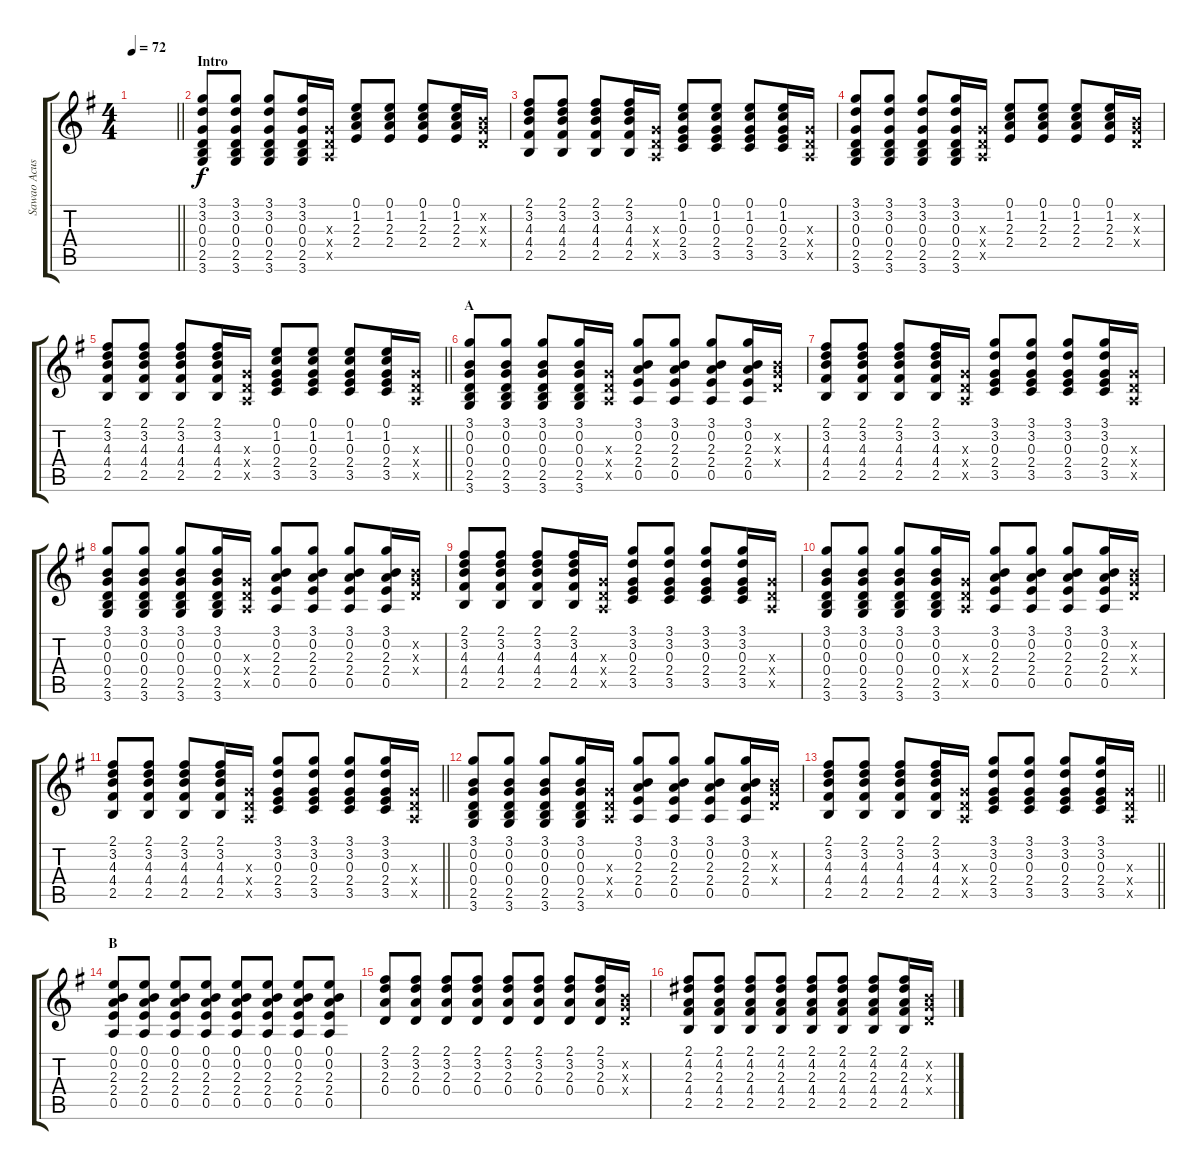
\track ("Sawao Acustic" "Sawao Acus") {instrument acousticguitarsteel}
\staff {score tabs}
\tuning (E4 B3 G3 D3 A2 E2) {hide}
\ts (4 4)
\tempo 72
\clef g2
\barLineRight lightlight
\ks g
|
\section ("" "Intro")
(3.1 3.2 0.3 0.4 2.5 3.6).8 (3.1 3.2 0.3 0.4 2.5 3.6).8 (3.1 3.2 0.3 0.4 2.5 3.6).8 (3.1 3.2 0.3 0.4 2.5 3.6).16 (0.3{x} 0.4{x} 0.5{x}).16 (0.1 1.2 2.3 2.4).8 (0.1 1.2 2.3 2.4).8 (0.1 1.2 2.3 2.4).8 (0.1 1.2 2.3 2.4).16 (0.2{x} 0.3{x} 0.4{x}).16 |
(2.1 3.2 4.3 4.4 2.5).8 (2.1 3.2 4.3 4.4 2.5).8 (2.1 3.2 4.3 4.4 2.5).8 (2.1 3.2 4.3 4.4 2.5).16 (0.3{x} 0.4{x} 0.5{x}).16 (0.1 1.2 0.3 2.4 3.5).8 (0.1 1.2 0.3 2.4 3.5).8 (0.1 1.2 0.3 2.4 3.5).8 (0.1 1.2 0.3 2.4 3.5).16 (0.3{x} 0.4{x} 0.5{x}).16 |
(3.1 3.2 0.3 0.4 2.5 3.6).8 (3.1 3.2 0.3 0.4 2.5 3.6).8 (3.1 3.2 0.3 0.4 2.5 3.6).8 (3.1 3.2 0.3 0.4 2.5 3.6).16 (0.3{x} 0.4{x} 0.5{x}).16 (0.1 1.2 2.3 2.4).8 (0.1 1.2 2.3 2.4).8 (0.1 1.2 2.3 2.4).8 (0.1 1.2 2.3 2.4).16 (0.2{x} 0.3{x} 0.4{x}).16 |
\barLineRight lightlight
(2.1 3.2 4.3 4.4 2.5).8 (2.1 3.2 4.3 4.4 2.5).8 (2.1 3.2 4.3 4.4 2.5).8 (2.1 3.2 4.3 4.4 2.5).16 (0.3{x} 0.4{x} 0.5{x}).16 (0.1 1.2 0.3 2.4 3.5).8 (0.1 1.2 0.3 2.4 3.5).8 (0.1 1.2 0.3 2.4 3.5).8 (0.1 1.2 0.3 2.4 3.5).16 (0.3{x} 0.4{x} 0.5{x}).16 |
\section ("" "A")
(3.1 0.2 0.3 0.4 2.5 3.6).8 (3.1 0.2 0.3 0.4 2.5 3.6).8 (3.1 0.2 0.3 0.4 2.5 3.6).8 (3.1 0.2 0.3 0.4 2.5 3.6).16 (0.3{x} 0.4{x} 0.5{x}).16 (3.1 0.2 2.3 2.4 0.5).8 (3.1 0.2 2.3 2.4 0.5).8 (3.1 0.2 2.3 2.4 0.5).8 (3.1 0.2 2.3 2.4 0.5).16 (0.2{x} 0.3{x} 0.4{x}).16 |
(2.1 3.2 4.3 4.4 2.5).8 (2.1 3.2 4.3 4.4 2.5).8 (2.1 3.2 4.3 4.4 2.5).8 (2.1 3.2 4.3 4.4 2.5).16 (0.3{x} 0.4{x} 0.5{x}).16 (3.1 3.2 0.3 2.4 3.5).8 (3.1 3.2 0.3 2.4 3.5).8 (3.1 3.2 0.3 2.4 3.5).8 (3.1 3.2 0.3 2.4 3.5).16 (0.3{x} 0.4{x} 0.5{x}).16 |
(3.1 0.2 0.3 0.4 2.5 3.6).8 (3.1 0.2 0.3 0.4 2.5 3.6).8 (3.1 0.2 0.3 0.4 2.5 3.6).8 (3.1 0.2 0.3 0.4 2.5 3.6).16 (0.3{x} 0.4{x} 0.5{x}).16 (3.1 0.2 2.3 2.4 0.5).8 (3.1 0.2 2.3 2.4 0.5).8 (3.1 0.2 2.3 2.4 0.5).8 (3.1 0.2 2.3 2.4 0.5).16 (0.2{x} 0.3{x} 0.4{x}).16 |
(2.1 3.2 4.3 4.4 2.5).8 (2.1 3.2 4.3 4.4 2.5).8 (2.1 3.2 4.3 4.4 2.5).8 (2.1 3.2 4.3 4.4 2.5).16 (0.3{x} 0.4{x} 0.5{x}).16 (3.1 3.2 0.3 2.4 3.5).8 (3.1 3.2 0.3 2.4 3.5).8 (3.1 3.2 0.3 2.4 3.5).8 (3.1 3.2 0.3 2.4 3.5).16 (0.3{x} 0.4{x} 0.5{x}).16 |
(3.1 0.2 0.3 0.4 2.5 3.6).8 (3.1 0.2 0.3 0.4 2.5 3.6).8 (3.1 0.2 0.3 0.4 2.5 3.6).8 (3.1 0.2 0.3 0.4 2.5 3.6).16 (0.3{x} 0.4{x} 0.5{x}).16 (3.1 0.2 2.3 2.4 0.5).8 (3.1 0.2 2.3 2.4 0.5).8 (3.1 0.2 2.3 2.4 0.5).8 (3.1 0.2 2.3 2.4 0.5).16 (0.2{x} 0.3{x} 0.4{x}).16 |
\barLineRight lightlight
(2.1 3.2 4.3 4.4 2.5).8 (2.1 3.2 4.3 4.4 2.5).8 (2.1 3.2 4.3 4.4 2.5).8 (2.1 3.2 4.3 4.4 2.5).16 (0.3{x} 0.4{x} 0.5{x}).16 (3.1 3.2 0.3 2.4 3.5).8 (3.1 3.2 0.3 2.4 3.5).8 (3.1 3.2 0.3 2.4 3.5).8 (3.1 3.2 0.3 2.4 3.5).16 (0.3{x} 0.4{x} 0.5{x}).16 |
\section ("" "")
(3.1 0.2 0.3 0.4 2.5 3.6).8 (3.1 0.2 0.3 0.4 2.5 3.6).8 (3.1 0.2 0.3 0.4 2.5 3.6).8 (3.1 0.2 0.3 0.4 2.5 3.6).16 (0.3{x} 0.4{x} 0.5{x}).16 (3.1 0.2 2.3 2.4 0.5).8 (3.1 0.2 2.3 2.4 0.5).8 (3.1 0.2 2.3 2.4 0.5).8 (3.1 0.2 2.3 2.4 0.5).16 (0.2{x} 0.3{x} 0.4{x}).16 |
\barLineRight lightlight
(2.1 3.2 4.3 4.4 2.5).8 (2.1 3.2 4.3 4.4 2.5).8 (2.1 3.2 4.3 4.4 2.5).8 (2.1 3.2 4.3 4.4 2.5).16 (0.3{x} 0.4{x} 0.5{x}).16 (3.1 3.2 0.3 2.4 3.5).8 (3.1 3.2 0.3 2.4 3.5).8 (3.1 3.2 0.3 2.4 3.5).8 (3.1 3.2 0.3 2.4 3.5).16 (0.3{x} 0.4{x} 0.5{x}).16 |
\section ("" "B")
(0.1 0.2 2.3 2.4 0.5).8 (0.1 0.2 2.3 2.4 0.5).8 (0.1 0.2 2.3 2.4 0.5).8 (0.1 0.2 2.3 2.4 0.5).8 (0.1 0.2 2.3 2.4 0.5).8 (0.1 0.2 2.3 2.4 0.5).8 (0.1 0.2 2.3 2.4 0.5).8 (0.1 0.2 2.3 2.4 0.5).8 |
(2.1 3.2 2.3 0.4).8 (2.1 3.2 2.3 0.4).8 (2.1 3.2 2.3 0.4).8 (2.1 3.2 2.3 0.4).8 (2.1 3.2 2.3 0.4).8 (2.1 3.2 2.3 0.4).8 (2.1 3.2 2.3 0.4).8 (2.1 3.2 2.3 0.4).16 (0.2{x} 0.3{x} 0.4{x}).16 |
(2.1 4.2 2.3 4.4 2.5).8 (2.1 4.2 2.3 4.4 2.5).8 (2.1 4.2 2.3 4.4 2.5).8 (2.1 4.2 2.3 4.4 2.5).8 (2.1 4.2 2.3 4.4 2.5).8 (2.1 4.2 2.3 4.4 2.5).8 (2.1 4.2 2.3 4.4 2.5).8 (2.1 4.2 2.3 4.4 2.5).16 (0.2{x} 0.3{x} 0.4{x}).16
